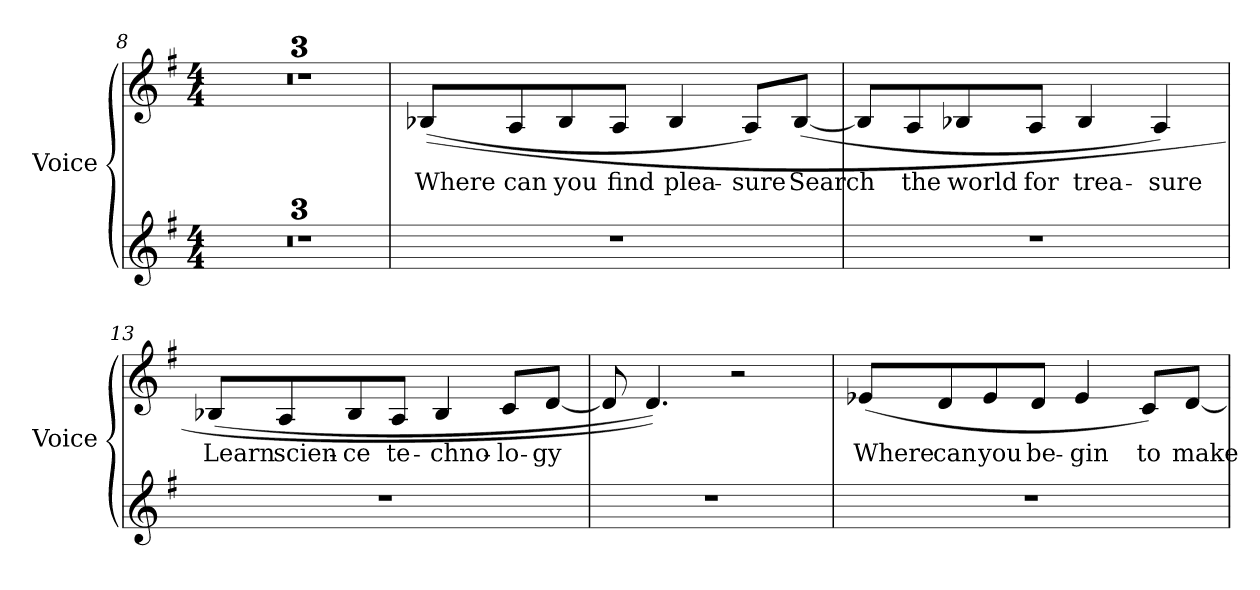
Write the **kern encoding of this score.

**kern	**kern	**text
*part2	*part1	*part1
*staff2	*staff1	*staff1
*I"Voice	*I"Voice	*
*I'Voice	*I'Voice	*
*clefG2	*clefG2	*
*k[f#]	*k[f#]	*
*G:	*G:	*
*M4/4	*M4/4	*
=8	=8	=8
1r	1r	.
=9	=9	=9
1r	1r	.
!!LO:LB:g=z
=10	=10	=10
1r	1r	.
=11	=11	=11
!	!	!LO:LY:b:color=#000000
1r	((8B-Xi/L	Where
!	!	!LO:LY:b:color=#000000
.	8Ai/	can
!	!	!LO:LY:b:color=#000000
.	8B-i/	you
!	!	!LO:LY:b:color=#000000
.	8Ai/J	find
!	!	!LO:LY:b:color=#000000
.	4B-i/	plea-
!	!	!LO:LY:b:color=#000000
.	8Ai/L)	-sure_
!	!	!LO:LY:b:color=#000000
.	([8B-i/J	Search
=12	=12	=12
1r	8B-i/L]	.
!	!	!LO:LY:b:color=#000000
.	8Ai/	the
!	!	!LO:LY:b:color=#000000
.	8B-Xi/	world
!	!	!LO:LY:b:color=#000000
.	8Ai/J	for
!	!	!LO:LY:b:color=#000000
.	4B-i/	trea-
!	!	!LO:LY:b:color=#000000
.	4Ai/)	-sure
!!LO:LB:g=z
=13	=13	=13
!	!	!LO:LY:b:color=#000000
1r	(8B-Xi/L	Learn
!	!	!LO:LY:b:color=#000000
.	8Ai/	scien-
!	!	!LO:LY:b:color=#000000
.	8B-i/	-ce
!	!	!LO:LY:b:color=#000000
.	8Ai/J	te-
!	!	!LO:LY:b:color=#000000
.	4B-i/	-chno-
!	!	!LO:LY:b:color=#000000
.	8ci/L	-lo-
!	!	!LO:LY:b:color=#000000
.	[8di/J	-gy
=14	=14	=14
1r	8di/]	.
.	4.di/))	.
.	2r	.
=15	=15	=15
!	!	!LO:LY:b:color=#000000
1r	(8e-Xi/L	Where
!	!	!LO:LY:b:color=#000000
.	8di/	can
!	!	!LO:LY:b:color=#000000
.	8e-i/	you
!	!	!LO:LY:b:color=#000000
.	8di/J	be-
!	!	!LO:LY:b:color=#000000
.	4e-i/	-gin
!	!	!LO:LY:b:color=#000000
.	8ci/L)	to
!	!	!LO:LY:b:color=#000000
.	[8di/J	make
=	=	=
*-	*-	*-
